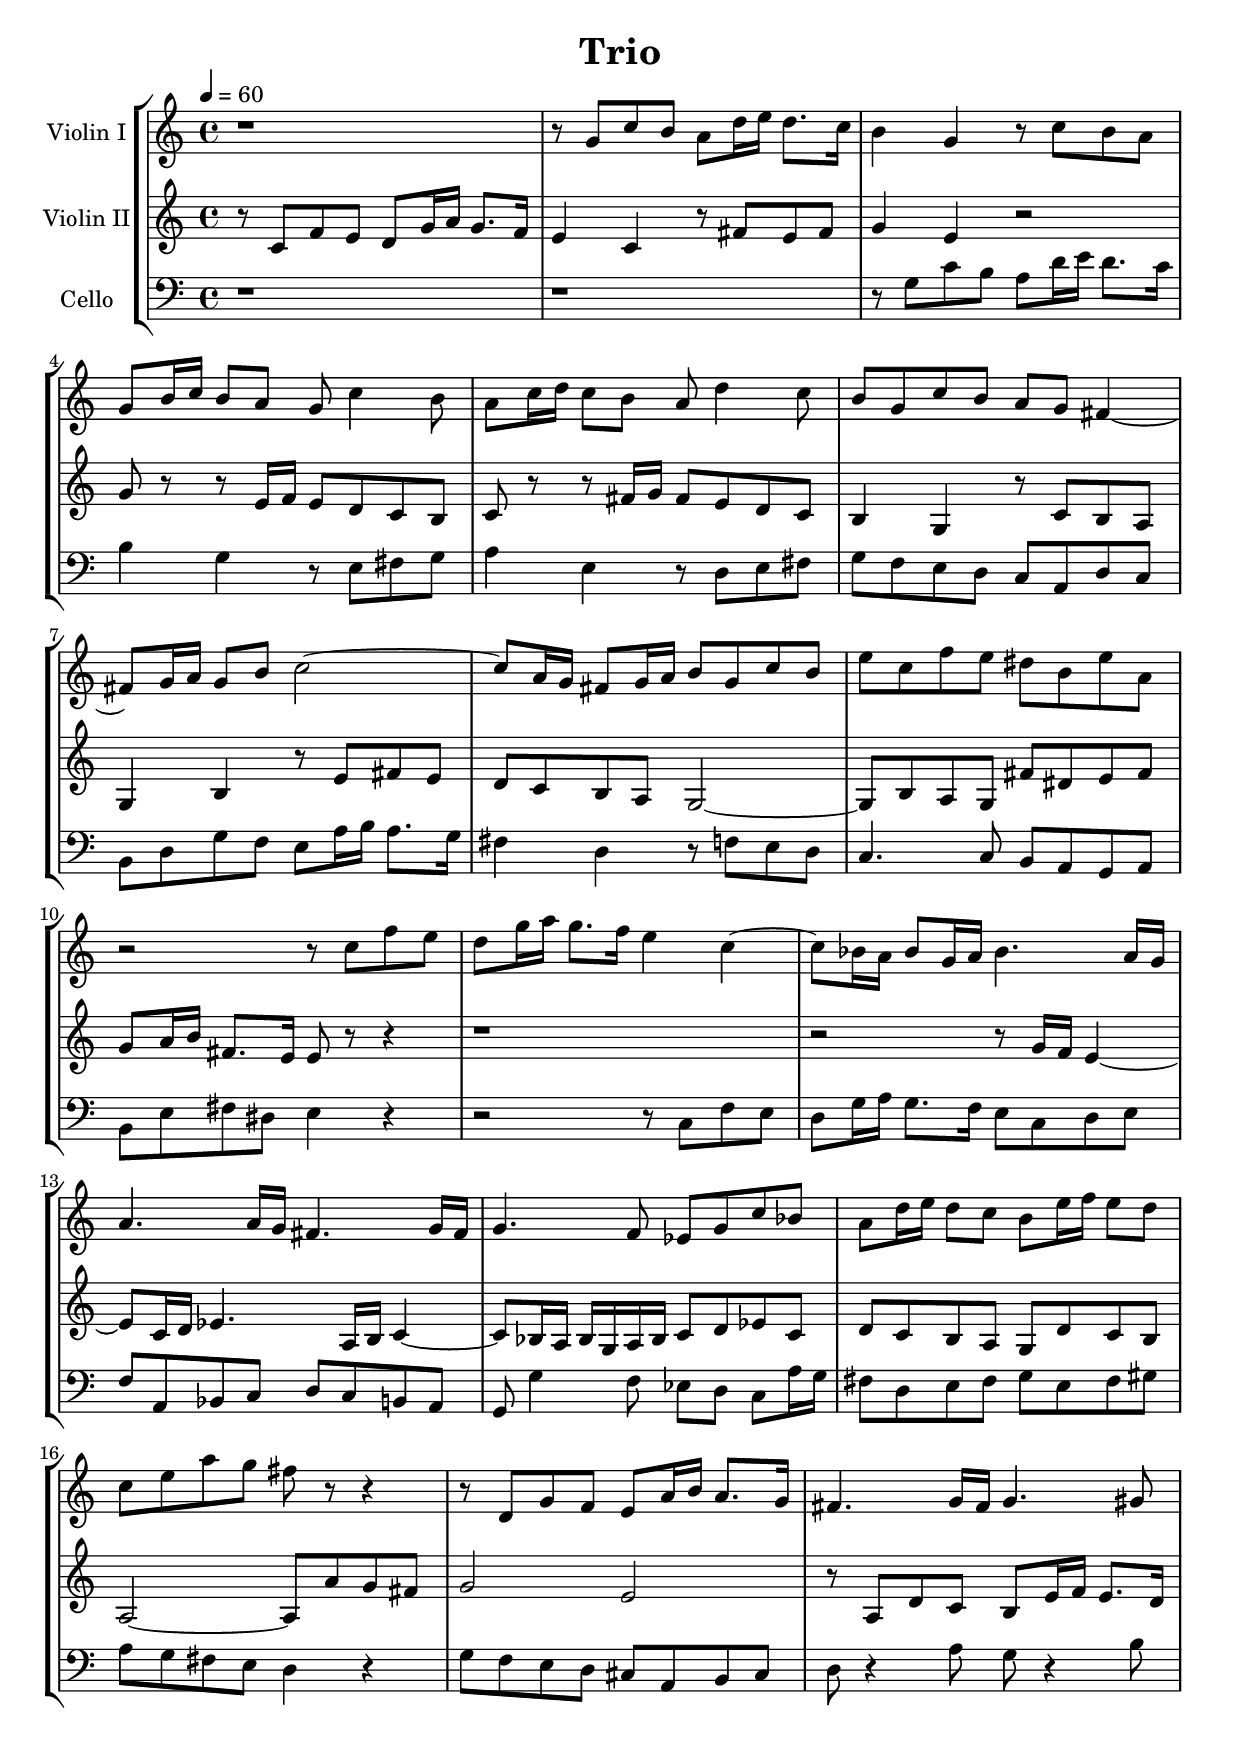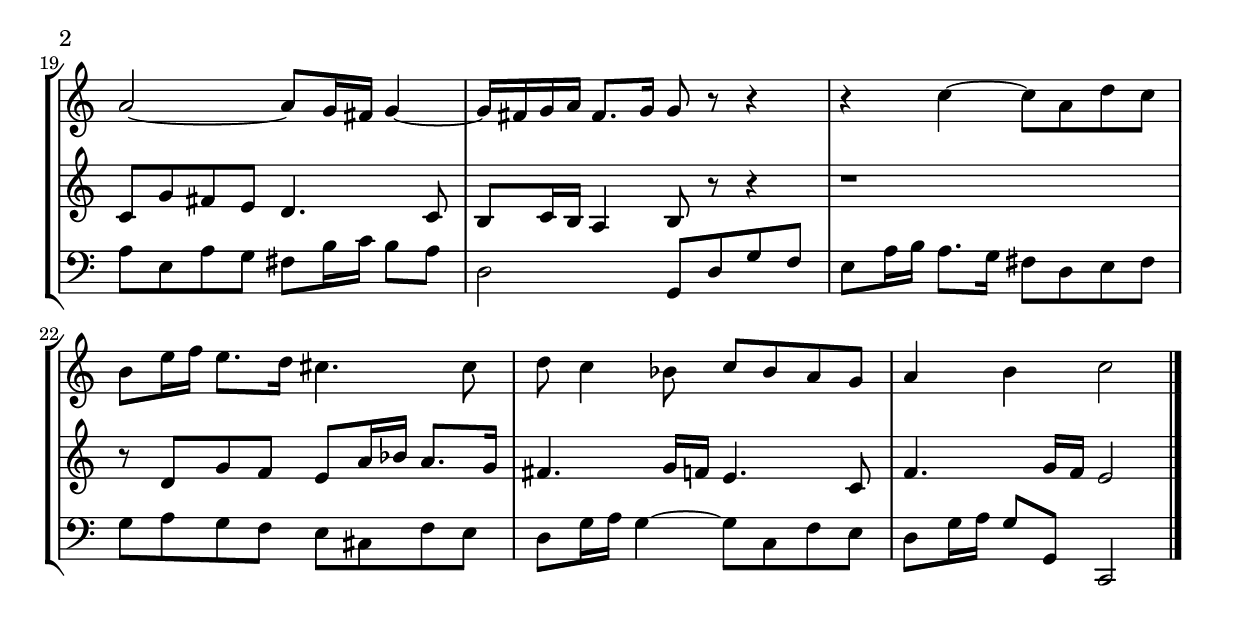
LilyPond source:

\version "2.18.2"

global_i = {
	\time 4/4
	\tempo 4 = 60
}

violin_i_i = \new Voice \relative c'' {
	r1 |
	r8 g8 c8 b8 a8 d16 e16 d8. c16 |
	b4 g4 r8 c8 b8 a8 |
	g8 b16 c16 b8 a8 g8 c4 b8 |
	a8 c16 d16 c8 b8 a8 d4 c8 |
	b8 g8 c8 b8 a8 g8 fis4~ |
	fis8 g16 a16 g8 b8 c2~ |
	c8 a16 g16 fis8 g16 a16 b8 g8 c8 b8 |
	e8 c8 f8 e8 dis8 b8 e8 a,8 |
	r2 r8 c8 f8 e8 |
	d8 g16 a16 g8. f16 e4 c4~ |
	c8 bes16 a16 bes8 g16 a16 bes4. a16 g16 |
	a4. a16 g16 fis4. g16 fis16 |
	g4. f8 ees8 g8 c8 bes8 |
	a8 d16 e16 d8 c8 b8 e16 f16 e8 d8 |
	c8 e8 a8 g8 fis8 r8 r4 |
	r8 d,8 g8 f8 e8 a16 b16 a8. g16 |
	fis4. g16 fis16 g4. gis8 |
	a2~ a8 g16 fis16 g4~ |
	g16 fis16 g16 a16 fis8. g16 g8 r8 r4 |
	r4 c4~ c8 a8 d8 c8 |
	b8 e16 f16 e8. d16 cis4. cis8 |
	d8 c4 bes8 c8 bes8 a8 g8 |
	a4 b4 c2 \bar "|."
}

violin_ii_i = \new Voice \relative c' {
	r8 c8 f8 e8 d8 g16 a16 g8. f16 |
	e4 c4 r8 fis8 e8 fis8 |
	g4 e4 r2 |
	g8 r8 r8 e16 f16 e8 d8 c8 b8 |
	c8 r8 r8 fis16 g16 fis8 e8 d8 c8 |
	b4 g4 r8 c8 b8 a8 |
	g4 b4 r8 e8 fis8 e8 |
	d8 c8 b8 a8 g2~ |
	g8 b8 a8 g8 fis'8 dis8 e8 fis8 |
	g8 a16 b16 fis8. e16 e8 r8 r4 |
	r1 |
	r2 r8 g16 f16 e4~ |
	e8 c16 d16 ees4. a,16 b16 c4~ |
	c8 bes16 a16 bes16 g16 a16 bes16 c8 d8 ees8 c8 |
	d8 c8 b8 a8 g8 d'8 c8 b8 |
	a2~ a8 a'8 g8 fis8 |
	g2 e2 |
	r8 a,8 d8 c8 b8 e16 f16 e8. d16 |
	c8 g'8 fis8 e8 d4. c8 |
	b8 c16 b16 a4 b8 r8 r4 |
	r1 |
	r8 d8 g8 f8 e8 a16 bes16 a8. g16 |
	fis4. g16 f16 e4. c8 |
	f4. g16 f16 e2 \bar "|."
}

cello_i = \new Voice \relative c' {
	r1 |
	r1 |
	r8 g8 c8 b8 a8 d16 e16 d8. c16 |
	b4 g4 r8 e8 fis8 g8 |
	a4 e4 r8 d8 e8 fis8 |
	g8 f8 e8 d8 c8 a8 d8 c8 |
	b8 d8 g8 f8 e8 a16 b16 a8. g16 |
	fis4 d4 r8 f8 e8 d8 |
	c4. c8 b8 a8 g8 a8 |
	b8 e8 fis8 dis8 e4 r4 |
	r2 r8 c8 f8 e8 |
	d8 g16 a16 g8. f16 e8 c8 d8 e8 |
	f8 a,8 bes8 c8 d8 c8 b8 a8 |
	g8 g'4 f8 ees8 d8 c8 a'16 g16 |
	fis8 d8 e8 fis8 g8 e8 fis8 gis8 |
	a8 g8 fis8 e8 d4 r4 |
	g8 f8 e8 d8 cis8 a8 b8 cis8 |
	d8 r4 a'8 g8 r4 b8 |
	a8 e8 a8 g8 fis8 b16 c16 b8 a8 |
	d,2 g,8 d'8 g8 f8 |
	e8 a16 b16 a8. g16 fis8 d8 e8 fis8 |
	g8 a8 g8 f8 e8 cis8 f8 e8 |
	d8 g16 a16 g4~ g8 c,8 f8 e8 |
	d8 g16 a16 g8 g,8 c,2 \bar "|."
}

first_movement = \score {
	<<
		\new StaffGroup <<
			\new Staff \with {
				midiInstrument = #"orchestral harp"
				instrumentName = #"Violin I"
			} <<
				\clef treble
				\global_i \violin_i_i
			>>
			\new Staff \with {
				midiInstrument = #"orchestral harp"
				instrumentName = #"Violin II"
			} << 
				\clef treble
				\global_i \violin_ii_i
			>>
			\new Staff \with {
				midiInstrument = #"orchestral harp"
				instrumentName = #"Cello"
			} << 
				\clef bass
				\global_i \cello_i
			>>
		>>
	>>
	\midi {}
	\layout {}
}


\book {
	\header {
		title = "Trio"
	}
	\first_movement
}
